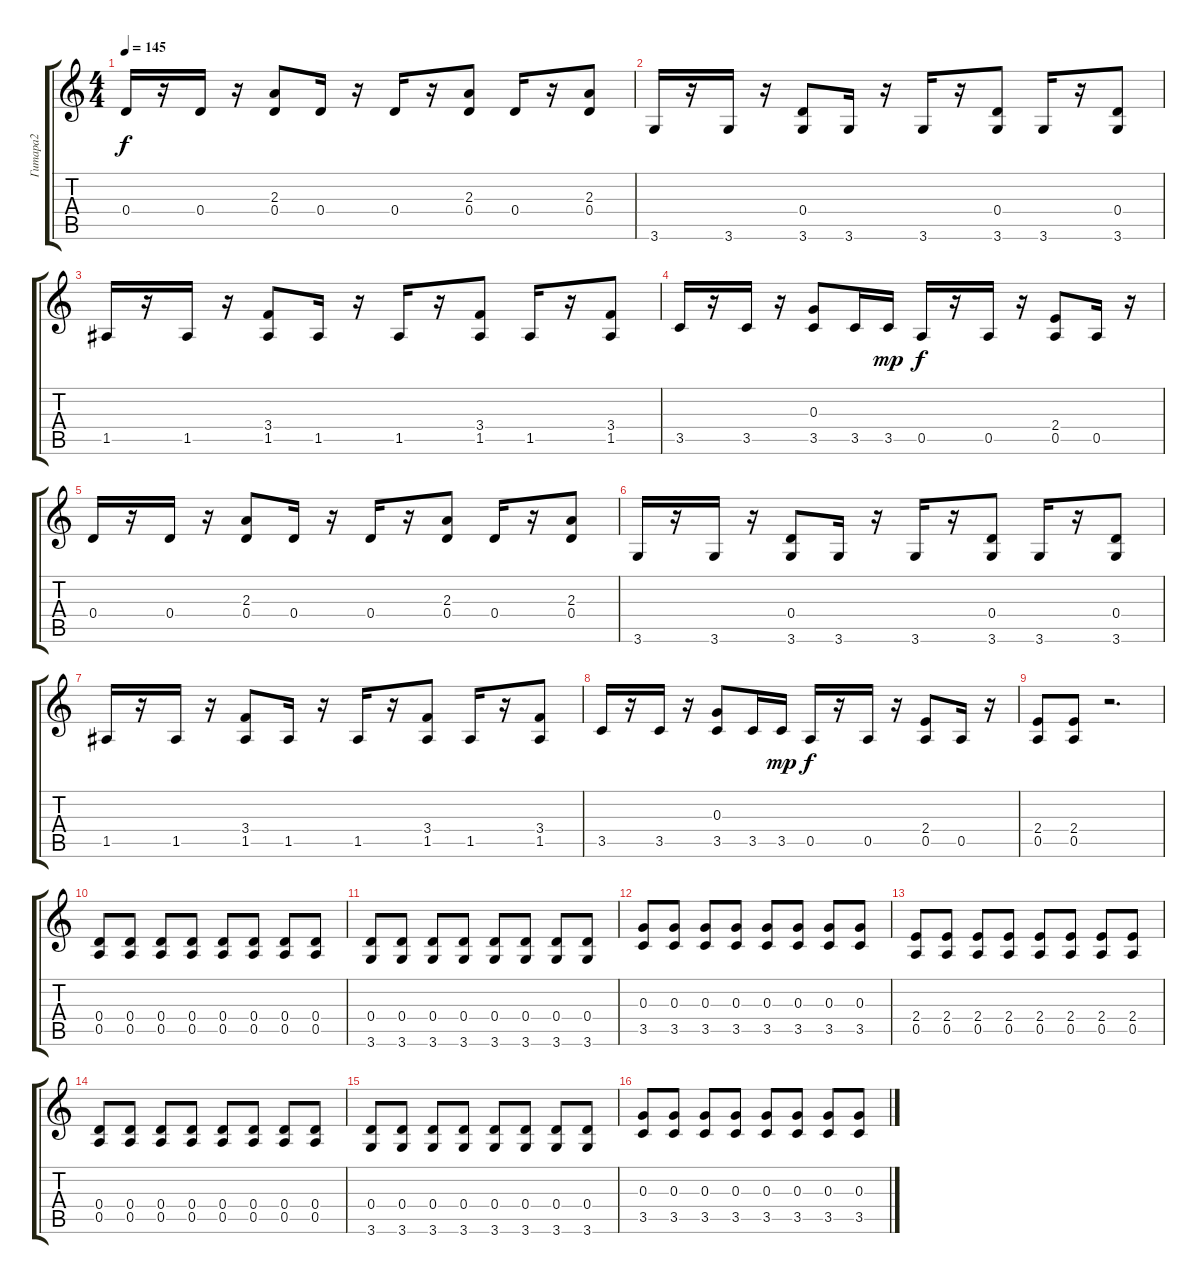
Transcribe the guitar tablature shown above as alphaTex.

\track ("Гитара2" "Гитара2") {instrument distortionguitar}
\staff {score tabs}
\tuning (E4 B3 G3 D3 A2 E2) {hide}
\ts (4 4)
\tempo 145
\clef g2
\ks c
0.4.16{dy f} r.16 0.4.16 r.16 (2.3 0.4).8 0.4.16 r.16 0.4.16 r.16 (2.3 0.4).8 0.4.16 r.16 (2.3 0.4).8 |
3.6.16 r.16 3.6.16 r.16 (0.4 3.6).8 3.6.16 r.16 3.6.16 r.16 (0.4 3.6).8 3.6.16 r.16 (0.4 3.6).8 |
1.5.16 r.16 1.5.16 r.16 (3.4 1.5).8 1.5.16 r.16 1.5.16 r.16 (3.4 1.5).8 1.5.16 r.16 (3.4 1.5).8 |
3.5.16 r.16 3.5.16 r.16 (0.3 3.5).8 3.5.16 3.5.16{dy mp} 0.5.16{dy f} r.16 0.5.16 r.16 (2.4 0.5).8 0.5.16 r.16 |
0.4.16 r.16 0.4.16 r.16 (2.3 0.4).8 0.4.16 r.16 0.4.16 r.16 (2.3 0.4).8 0.4.16 r.16 (2.3 0.4).8 |
3.6.16 r.16 3.6.16 r.16 (0.4 3.6).8 3.6.16 r.16 3.6.16 r.16 (0.4 3.6).8 3.6.16 r.16 (0.4 3.6).8 |
1.5.16 r.16 1.5.16 r.16 (3.4 1.5).8 1.5.16 r.16 1.5.16 r.16 (3.4 1.5).8 1.5.16 r.16 (3.4 1.5).8 |
3.5.16 r.16 3.5.16 r.16 (0.3 3.5).8 3.5.16 3.5.16{dy mp} 0.5.16{dy f} r.16 0.5.16 r.16 (2.4 0.5).8 0.5.16 r.16 |
(2.4 0.5).8 (2.4 0.5).8 r.2{d} |
(0.4 0.5).8 (0.4 0.5).8 (0.4 0.5).8 (0.4 0.5).8 (0.4 0.5).8 (0.4 0.5).8 (0.4 0.5).8 (0.4 0.5).8 |
(0.4 3.6).8 (0.4 3.6).8 (0.4 3.6).8 (0.4 3.6).8 (0.4 3.6).8 (0.4 3.6).8 (0.4 3.6).8 (0.4 3.6).8 |
(0.3 3.5).8 (0.3 3.5).8 (0.3 3.5).8 (0.3 3.5).8 (0.3 3.5).8 (0.3 3.5).8 (0.3 3.5).8 (0.3 3.5).8 |
(2.4 0.5).8 (2.4 0.5).8 (2.4 0.5).8 (2.4 0.5).8 (2.4 0.5).8 (2.4 0.5).8 (2.4 0.5).8 (2.4 0.5).8 |
(0.4 0.5).8 (0.4 0.5).8 (0.4 0.5).8 (0.4 0.5).8 (0.4 0.5).8 (0.4 0.5).8 (0.4 0.5).8 (0.4 0.5).8 |
(0.4 3.6).8 (0.4 3.6).8 (0.4 3.6).8 (0.4 3.6).8 (0.4 3.6).8 (0.4 3.6).8 (0.4 3.6).8 (0.4 3.6).8 |
(0.3 3.5).8 (0.3 3.5).8 (0.3 3.5).8 (0.3 3.5).8 (0.3 3.5).8 (0.3 3.5).8 (0.3 3.5).8 (0.3 3.5).8
